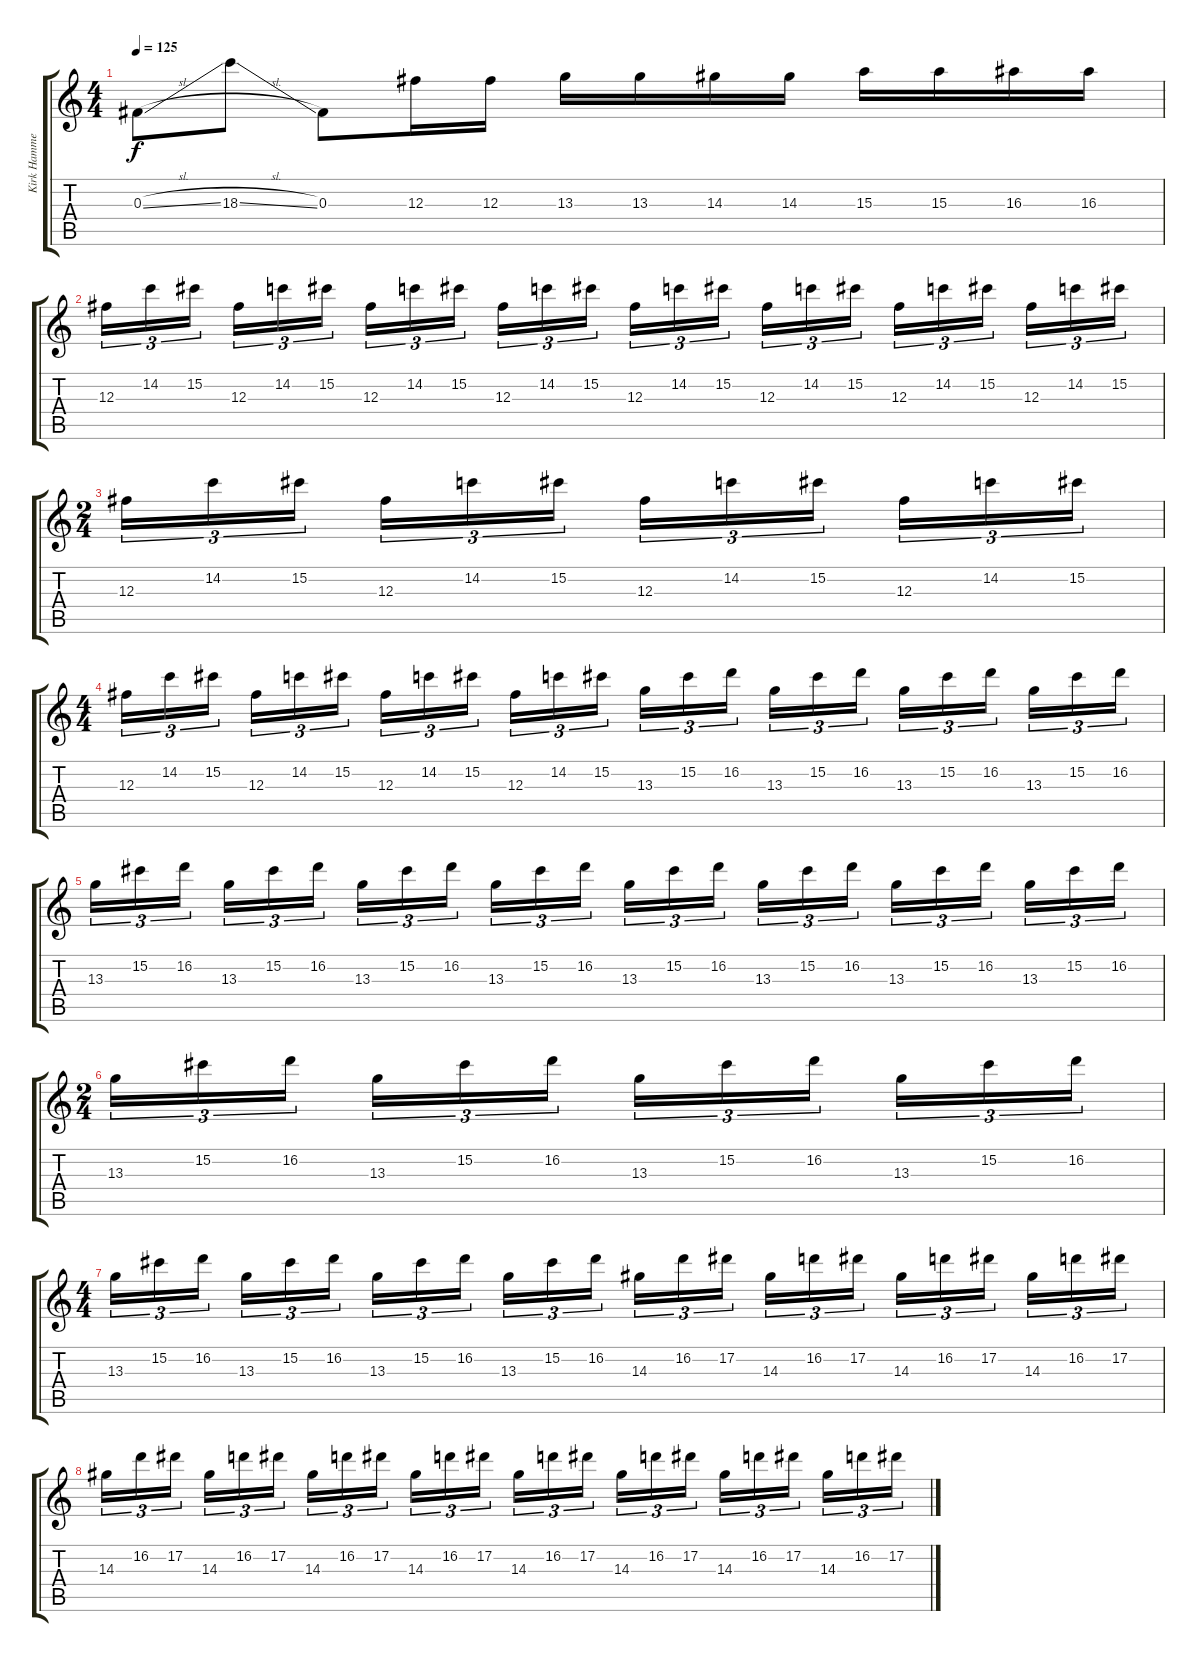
\track ("Kirk Hammett (Guitar)" "Kirk Hamme") {instrument distortionguitar}
\staff {score tabs}
\tuning (Eb4 Bb3 Gb3 Db3 Ab2 Eb2) {hide}
\ts (4 4)
\tempo 125
\clef g2
\ks c
0.3{sl}.8{dy f} 18.3{sl}.8 0.3.8 12.3.16 12.3.16 13.3.16 13.3.16 14.3.16 14.3.16 15.3.16 15.3.16 16.3.16 16.3.16 |
12.3.16{tu (3 2)} 14.2.16{tu (3 2)} 15.2.16{tu (3 2)} 12.3.16{tu (3 2)} 14.2.16{tu (3 2)} 15.2.16{tu (3 2)} 12.3.16{tu (3 2)} 14.2.16{tu (3 2)} 15.2.16{tu (3 2)} 12.3.16{tu (3 2)} 14.2.16{tu (3 2)} 15.2.16{tu (3 2)} 12.3.16{tu (3 2)} 14.2.16{tu (3 2)} 15.2.16{tu (3 2)} 12.3.16{tu (3 2)} 14.2.16{tu (3 2)} 15.2.16{tu (3 2)} 12.3.16{tu (3 2)} 14.2.16{tu (3 2)} 15.2.16{tu (3 2)} 12.3.16{tu (3 2)} 14.2.16{tu (3 2)} 15.2.16{tu (3 2)} |
\ts (2 4)
12.3.16{tu (3 2)} 14.2.16{tu (3 2)} 15.2.16{tu (3 2)} 12.3.16{tu (3 2)} 14.2.16{tu (3 2)} 15.2.16{tu (3 2)} 12.3.16{tu (3 2)} 14.2.16{tu (3 2)} 15.2.16{tu (3 2)} 12.3.16{tu (3 2)} 14.2.16{tu (3 2)} 15.2.16{tu (3 2)} |
\ts (4 4)
12.3.16{tu (3 2)} 14.2.16{tu (3 2)} 15.2.16{tu (3 2)} 12.3.16{tu (3 2)} 14.2.16{tu (3 2)} 15.2.16{tu (3 2)} 12.3.16{tu (3 2)} 14.2.16{tu (3 2)} 15.2.16{tu (3 2)} 12.3.16{tu (3 2)} 14.2.16{tu (3 2)} 15.2.16{tu (3 2)} 13.3.16{tu (3 2)} 15.2.16{tu (3 2)} 16.2.16{tu (3 2)} 13.3.16{tu (3 2)} 15.2.16{tu (3 2)} 16.2.16{tu (3 2)} 13.3.16{tu (3 2)} 15.2.16{tu (3 2)} 16.2.16{tu (3 2)} 13.3.16{tu (3 2)} 15.2.16{tu (3 2)} 16.2.16{tu (3 2)} |
13.3.16{tu (3 2)} 15.2.16{tu (3 2)} 16.2.16{tu (3 2)} 13.3.16{tu (3 2)} 15.2.16{tu (3 2)} 16.2.16{tu (3 2)} 13.3.16{tu (3 2)} 15.2.16{tu (3 2)} 16.2.16{tu (3 2)} 13.3.16{tu (3 2)} 15.2.16{tu (3 2)} 16.2.16{tu (3 2)} 13.3.16{tu (3 2)} 15.2.16{tu (3 2)} 16.2.16{tu (3 2)} 13.3.16{tu (3 2)} 15.2.16{tu (3 2)} 16.2.16{tu (3 2)} 13.3.16{tu (3 2)} 15.2.16{tu (3 2)} 16.2.16{tu (3 2)} 13.3.16{tu (3 2)} 15.2.16{tu (3 2)} 16.2.16{tu (3 2)} |
\ts (2 4)
13.3.16{tu (3 2)} 15.2.16{tu (3 2)} 16.2.16{tu (3 2)} 13.3.16{tu (3 2)} 15.2.16{tu (3 2)} 16.2.16{tu (3 2)} 13.3.16{tu (3 2)} 15.2.16{tu (3 2)} 16.2.16{tu (3 2)} 13.3.16{tu (3 2)} 15.2.16{tu (3 2)} 16.2.16{tu (3 2)} |
\ts (4 4)
13.3.16{tu (3 2)} 15.2.16{tu (3 2)} 16.2.16{tu (3 2)} 13.3.16{tu (3 2)} 15.2.16{tu (3 2)} 16.2.16{tu (3 2)} 13.3.16{tu (3 2)} 15.2.16{tu (3 2)} 16.2.16{tu (3 2)} 13.3.16{tu (3 2)} 15.2.16{tu (3 2)} 16.2.16{tu (3 2)} 14.3.16{tu (3 2)} 16.2.16{tu (3 2)} 17.2.16{tu (3 2)} 14.3.16{tu (3 2)} 16.2.16{tu (3 2)} 17.2.16{tu (3 2)} 14.3.16{tu (3 2)} 16.2.16{tu (3 2)} 17.2.16{tu (3 2)} 14.3.16{tu (3 2)} 16.2.16{tu (3 2)} 17.2.16{tu (3 2)} |
14.3.16{tu (3 2)} 16.2.16{tu (3 2)} 17.2.16{tu (3 2)} 14.3.16{tu (3 2)} 16.2.16{tu (3 2)} 17.2.16{tu (3 2)} 14.3.16{tu (3 2)} 16.2.16{tu (3 2)} 17.2.16{tu (3 2)} 14.3.16{tu (3 2)} 16.2.16{tu (3 2)} 17.2.16{tu (3 2)} 14.3.16{tu (3 2)} 16.2.16{tu (3 2)} 17.2.16{tu (3 2)} 14.3.16{tu (3 2)} 16.2.16{tu (3 2)} 17.2.16{tu (3 2)} 14.3.16{tu (3 2)} 16.2.16{tu (3 2)} 17.2.16{tu (3 2)} 14.3.16{tu (3 2)} 16.2.16{tu (3 2)} 17.2.16{tu (3 2)}
